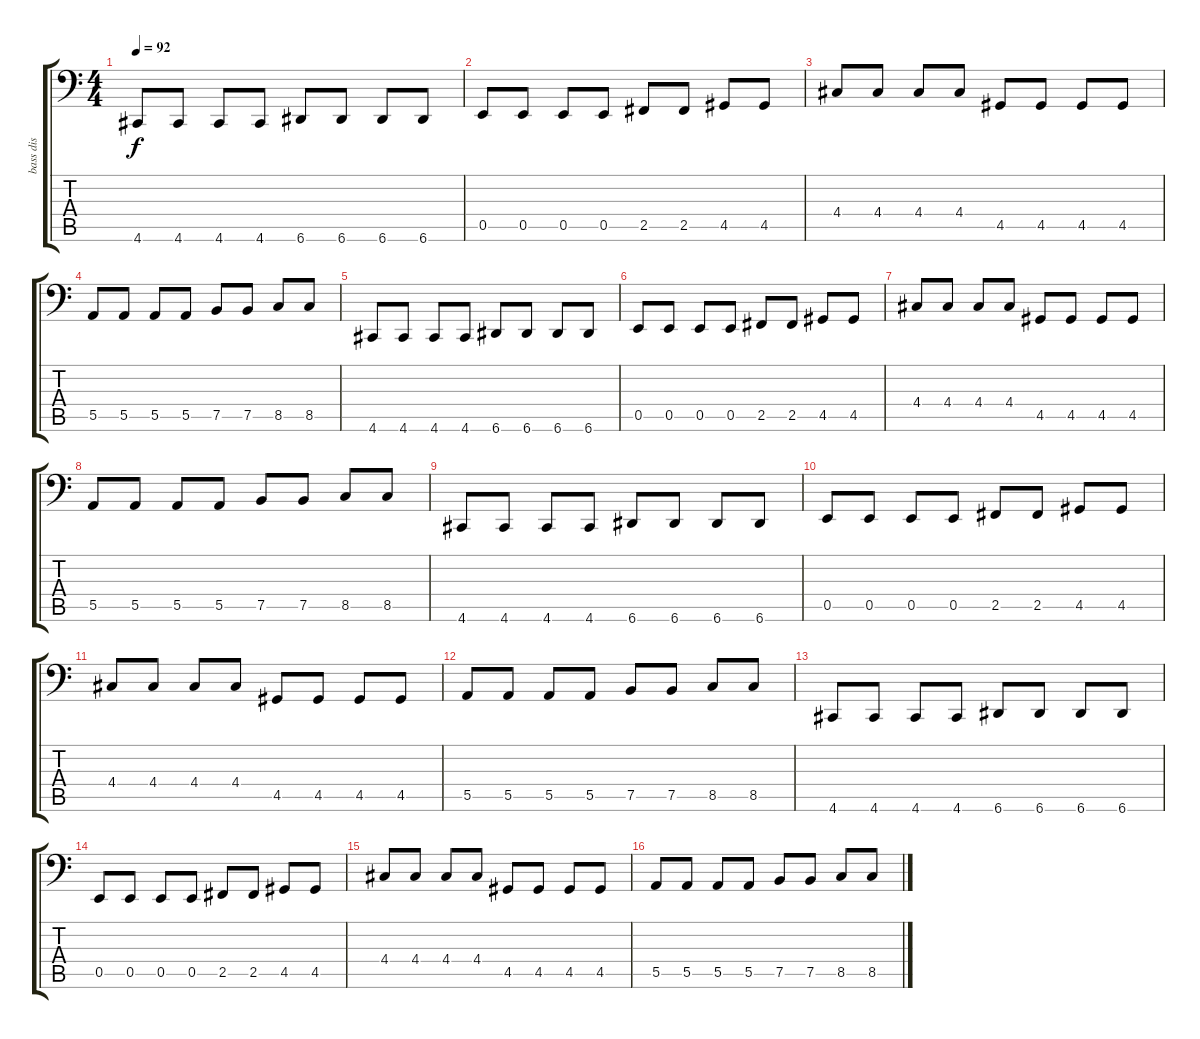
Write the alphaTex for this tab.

\track ("bass dis" "bass dis") {instrument distortionguitar}
\staff {score tabs}
\tuning (C3 G2 D2 A1 E1 A0) {hide}
\ts (4 4)
\tempo 92
\clef f4
\ks c
4.6.8{dy f} 4.6.8 4.6.8 4.6.8 6.6.8 6.6.8 6.6.8 6.6.8 |
0.5.8 0.5.8 0.5.8 0.5.8 2.5.8 2.5.8 4.5.8 4.5.8 |
4.4.8 4.4.8 4.4.8 4.4.8 4.5.8 4.5.8 4.5.8 4.5.8 |
5.5.8 5.5.8 5.5.8 5.5.8 7.5.8 7.5.8 8.5.8 8.5.8 |
4.6.8 4.6.8 4.6.8 4.6.8 6.6.8 6.6.8 6.6.8 6.6.8 |
0.5.8 0.5.8 0.5.8 0.5.8 2.5.8 2.5.8 4.5.8 4.5.8 |
4.4.8 4.4.8 4.4.8 4.4.8 4.5.8 4.5.8 4.5.8 4.5.8 |
5.5.8 5.5.8 5.5.8 5.5.8 7.5.8 7.5.8 8.5.8 8.5.8 |
4.6.8 4.6.8 4.6.8 4.6.8 6.6.8 6.6.8 6.6.8 6.6.8 |
0.5.8 0.5.8 0.5.8 0.5.8 2.5.8 2.5.8 4.5.8 4.5.8 |
4.4.8 4.4.8 4.4.8 4.4.8 4.5.8 4.5.8 4.5.8 4.5.8 |
5.5.8 5.5.8 5.5.8 5.5.8 7.5.8 7.5.8 8.5.8 8.5.8 |
4.6.8 4.6.8 4.6.8 4.6.8 6.6.8 6.6.8 6.6.8 6.6.8 |
0.5.8 0.5.8 0.5.8 0.5.8 2.5.8 2.5.8 4.5.8 4.5.8 |
4.4.8 4.4.8 4.4.8 4.4.8 4.5.8 4.5.8 4.5.8 4.5.8 |
5.5.8 5.5.8 5.5.8 5.5.8 7.5.8 7.5.8 8.5.8 8.5.8
